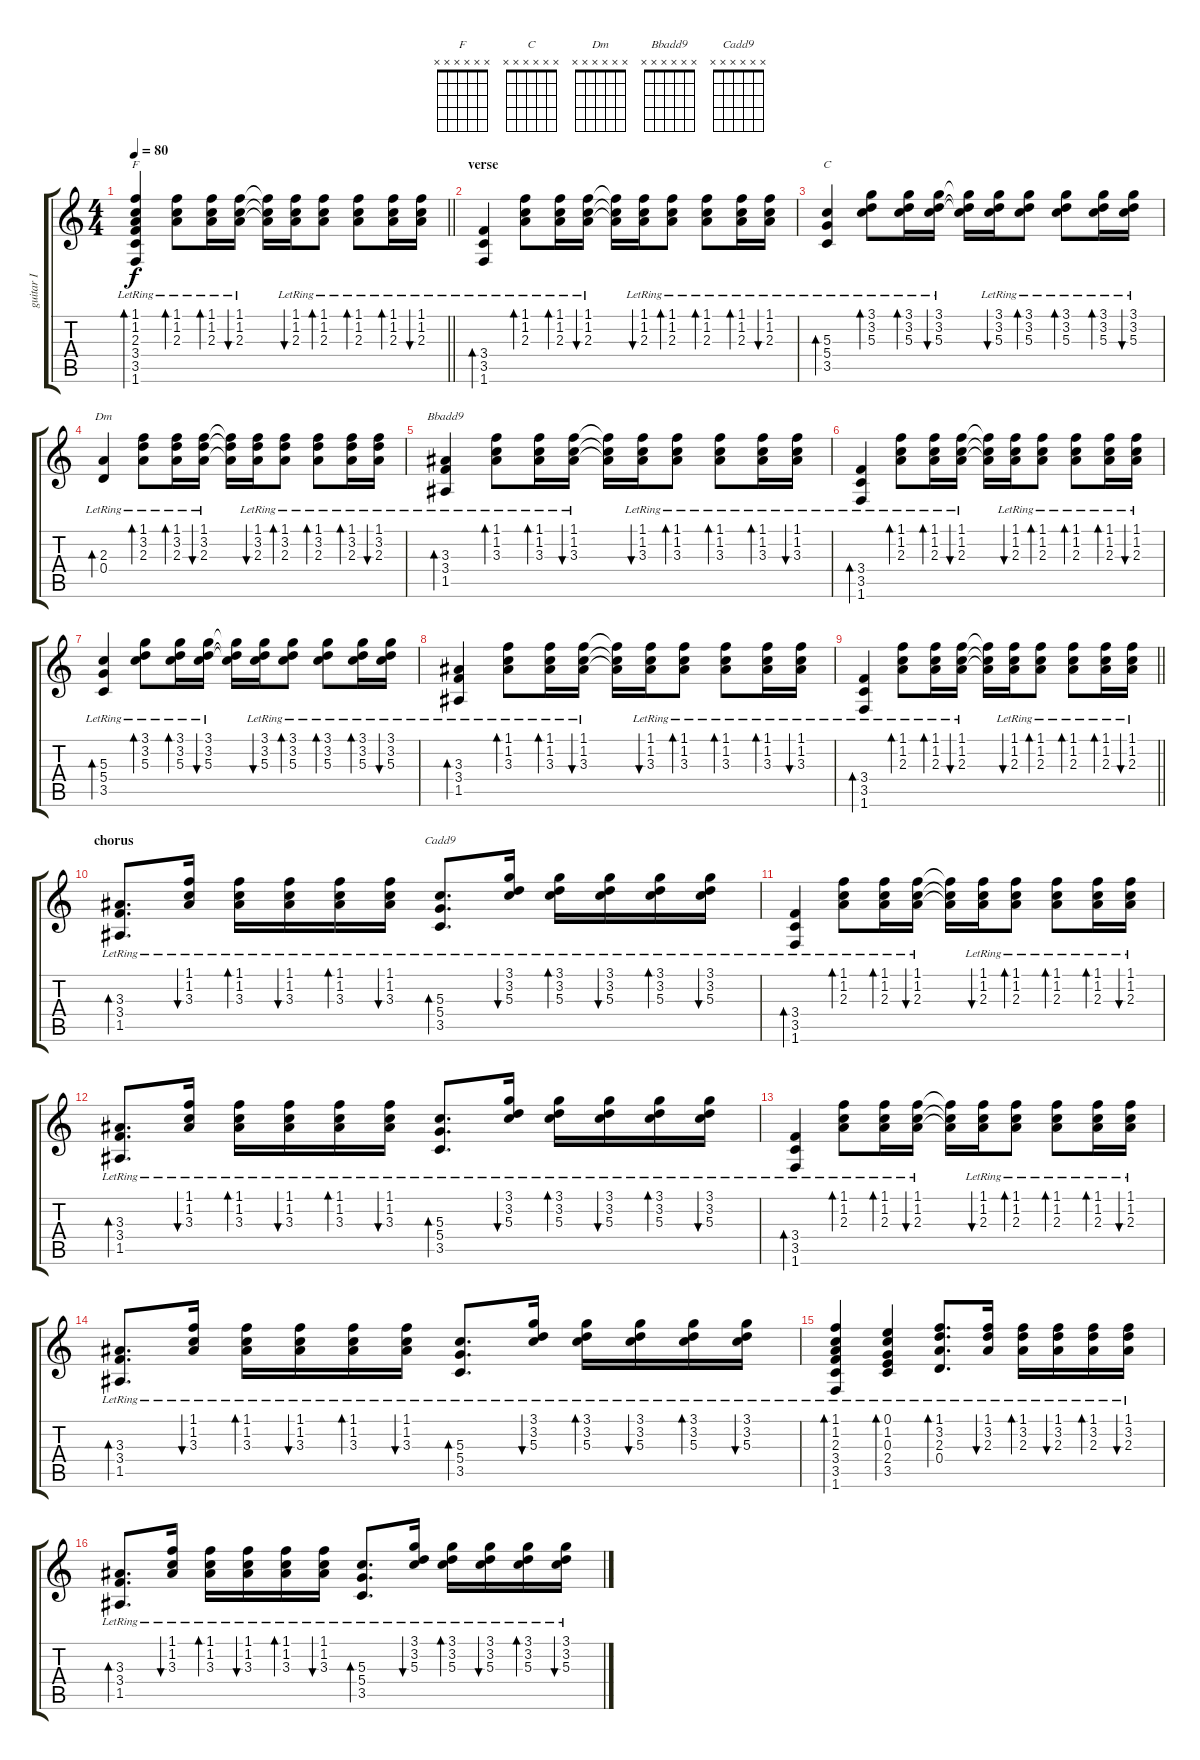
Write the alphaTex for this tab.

\track ("guitar I" "guitar I") {instrument acousticguitarsteel}
\staff {score tabs}
\tuning (E4 B3 G3 D3 A2 E2) {hide}
\chord ("F" x x x x x x)
\chord ("C" x x x x x x)
\chord ("Dm" x x x x x x)
\chord ("Bbadd9" x x x x x x)
\chord ("Cadd9" x x x x x x)
\ts (4 4)
\tempo 80
\clef g2
\barLineRight lightlight
\ks c
(1.1{lr} 1.2{lr} 2.3{lr} 3.4{lr} 3.5{lr} 1.6{lr}).4{bd 60 ch "F" dy f} (1.1{lr} 1.2{lr} 2.3{lr}).8{bd 60} (1.1{lr} 1.2{lr} 2.3{lr}).16{bd 60} (1.1{lr} 1.2{lr} 2.3{lr}).16{bu 60} (1.1{t} 1.2{t} 2.3{t}).16 (1.1{lr} 1.2{lr} 2.3{lr}).16{bu 60} (1.1{lr} 1.2{lr} 2.3{lr}).8{bd 60} (1.1{lr} 1.2{lr} 2.3{lr}).8{bd 60} (1.1{lr} 1.2{lr} 2.3{lr}).16{bd 60} (1.1{lr} 1.2{lr} 2.3{lr}).16{bu 60} |
\section ("" "verse")
(3.4{lr} 3.5{lr} 1.6{lr}).4{bd 60} (1.1{lr} 1.2{lr} 2.3{lr}).8{bd 60} (1.1{lr} 1.2{lr} 2.3{lr}).16{bd 60} (1.1{lr} 1.2{lr} 2.3{lr}).16{bu 60} (1.1{t} 1.2{t} 2.3{t}).16 (1.1{lr} 1.2{lr} 2.3{lr}).16{bu 60} (1.1{lr} 1.2{lr} 2.3{lr}).8{bd 60} (1.1{lr} 1.2{lr} 2.3{lr}).8{bd 60} (1.1{lr} 1.2{lr} 2.3{lr}).16{bd 60} (1.1{lr} 1.2{lr} 2.3{lr}).16{bu 60} |
(5.3{lr} 5.4{lr} 3.5{lr}).4{bd 60 ch "C"} (3.1{lr} 3.2{lr} 5.3{lr}).8{bd 60} (3.1{lr} 3.2{lr} 5.3{lr}).16{bd 60} (3.1{lr} 3.2{lr} 5.3{lr}).16{bu 60} (3.1{t} 3.2{t} 5.3{t}).16 (3.1{lr} 3.2{lr} 5.3{lr}).16{bu 60} (3.1{lr} 3.2{lr} 5.3{lr}).8{bd 60} (3.1{lr} 3.2{lr} 5.3{lr}).8{bd 60} (3.1{lr} 3.2{lr} 5.3{lr}).16{bd 60} (3.1{lr} 3.2{lr} 5.3{lr}).16{bu 60} |
(2.3{lr} 0.4{lr}).4{bd 60 ch "Dm"} (1.1{lr} 3.2{lr} 2.3{lr}).8{bd 60} (1.1{lr} 3.2{lr} 2.3{lr}).16{bd 60} (1.1{lr} 3.2{lr} 2.3{lr}).16{bu 60} (1.1{t} 3.2{t} 2.3{t}).16 (1.1{lr} 3.2{lr} 2.3{lr}).16{bu 60} (1.1{lr} 3.2{lr} 2.3{lr}).8{bd 60} (1.1{lr} 3.2{lr} 2.3{lr}).8{bd 60} (1.1{lr} 3.2{lr} 2.3{lr}).16{bd 60} (1.1{lr} 3.2{lr} 2.3{lr}).16{bu 60} |
(3.3{lr} 3.4{lr} 1.5{lr}).4{bd 60 ch "Bbadd9"} (1.1{lr} 1.2{lr} 3.3{lr}).8{bd 60} (1.1{lr} 1.2{lr} 3.3{lr}).16{bd 60} (1.1{lr} 1.2{lr} 3.3{lr}).16{bu 60} (1.1{t} 1.2{t} 3.3{t}).16 (1.1{lr} 1.2{lr} 3.3{lr}).16{bu 60} (1.1{lr} 1.2{lr} 3.3{lr}).8{bd 60} (1.1{lr} 1.2{lr} 3.3{lr}).8{bd 60} (1.1{lr} 1.2{lr} 3.3{lr}).16{bd 60} (1.1{lr} 1.2{lr} 3.3{lr}).16{bu 60} |
(3.4{lr} 3.5{lr} 1.6{lr}).4{bd 60} (1.1{lr} 1.2{lr} 2.3{lr}).8{bd 60} (1.1{lr} 1.2{lr} 2.3{lr}).16{bd 60} (1.1{lr} 1.2{lr} 2.3{lr}).16{bu 60} (1.1{t} 1.2{t} 2.3{t}).16 (1.1{lr} 1.2{lr} 2.3{lr}).16{bu 60} (1.1{lr} 1.2{lr} 2.3{lr}).8{bd 60} (1.1{lr} 1.2{lr} 2.3{lr}).8{bd 60} (1.1{lr} 1.2{lr} 2.3{lr}).16{bd 60} (1.1{lr} 1.2{lr} 2.3{lr}).16{bu 60} |
(5.3{lr} 5.4{lr} 3.5{lr}).4{bd 60} (3.1{lr} 3.2{lr} 5.3{lr}).8{bd 60} (3.1{lr} 3.2{lr} 5.3{lr}).16{bd 60} (3.1{lr} 3.2{lr} 5.3{lr}).16{bu 60} (3.1{t} 3.2{t} 5.3{t}).16 (3.1{lr} 3.2{lr} 5.3{lr}).16{bu 60} (3.1{lr} 3.2{lr} 5.3{lr}).8{bd 60} (3.1{lr} 3.2{lr} 5.3{lr}).8{bd 60} (3.1{lr} 3.2{lr} 5.3{lr}).16{bd 60} (3.1{lr} 3.2{lr} 5.3{lr}).16{bu 60} |
(3.3{lr} 3.4{lr} 1.5{lr}).4{bd 60} (1.1{lr} 1.2{lr} 3.3{lr}).8{bd 60} (1.1{lr} 1.2{lr} 3.3{lr}).16{bd 60} (1.1{lr} 1.2{lr} 3.3{lr}).16{bu 60} (1.1{t} 1.2{t} 3.3{t}).16 (1.1{lr} 1.2{lr} 3.3{lr}).16{bu 60} (1.1{lr} 1.2{lr} 3.3{lr}).8{bd 60} (1.1{lr} 1.2{lr} 3.3{lr}).8{bd 60} (1.1{lr} 1.2{lr} 3.3{lr}).16{bd 60} (1.1{lr} 1.2{lr} 3.3{lr}).16{bu 60} |
\barLineRight lightlight
(3.4{lr} 3.5{lr} 1.6{lr}).4{bd 60} (1.1{lr} 1.2{lr} 2.3{lr}).8{bd 60} (1.1{lr} 1.2{lr} 2.3{lr}).16{bd 60} (1.1{lr} 1.2{lr} 2.3{lr}).16{bu 60} (1.1{t} 1.2{t} 2.3{t}).16 (1.1{lr} 1.2{lr} 2.3{lr}).16{bu 60} (1.1{lr} 1.2{lr} 2.3{lr}).8{bd 60} (1.1{lr} 1.2{lr} 2.3{lr}).8{bd 60} (1.1{lr} 1.2{lr} 2.3{lr}).16{bd 60} (1.1{lr} 1.2{lr} 2.3{lr}).16{bu 60} |
\section ("" "chorus")
(3.3{lr} 3.4{lr} 1.5{lr}).8{d bd 60} (1.1{lr} 1.2{lr} 3.3{lr}).16{bu 60} (1.1{lr} 1.2{lr} 3.3{lr}).16{bd 60} (1.1{lr} 1.2{lr} 3.3{lr}).16{bu 60} (1.1{lr} 1.2{lr} 3.3{lr}).16{bd 60} (1.1{lr} 1.2{lr} 3.3{lr}).16{bu 60} (5.3{lr} 5.4{lr} 3.5{lr}).8{d bd 60 ch "Cadd9"} (3.1{lr} 3.2{lr} 5.3{lr}).16{bu 60} (3.1{lr} 3.2{lr} 5.3{lr}).16{bd 60} (3.1{lr} 3.2{lr} 5.3{lr}).16{bu 60} (3.1{lr} 3.2{lr} 5.3{lr}).16{bd 60} (3.1{lr} 3.2{lr} 5.3{lr}).16{bu 60} |
(3.4{lr} 3.5{lr} 1.6{lr}).4{bd 60} (1.1{lr} 1.2{lr} 2.3{lr}).8{bd 60} (1.1{lr} 1.2{lr} 2.3{lr}).16{bd 60} (1.1{lr} 1.2{lr} 2.3{lr}).16{bu 60} (1.1{t} 1.2{t} 2.3{t}).16 (1.1{lr} 1.2{lr} 2.3{lr}).16{bu 60} (1.1{lr} 1.2{lr} 2.3{lr}).8{bd 60} (1.1{lr} 1.2{lr} 2.3{lr}).8{bd 60} (1.1{lr} 1.2{lr} 2.3{lr}).16{bd 60} (1.1{lr} 1.2{lr} 2.3{lr}).16{bu 60} |
(3.3{lr} 3.4{lr} 1.5{lr}).8{d bd 60} (1.1{lr} 1.2{lr} 3.3{lr}).16{bu 60} (1.1{lr} 1.2{lr} 3.3{lr}).16{bd 60} (1.1{lr} 1.2{lr} 3.3{lr}).16{bu 60} (1.1{lr} 1.2{lr} 3.3{lr}).16{bd 60} (1.1{lr} 1.2{lr} 3.3{lr}).16{bu 60} (5.3{lr} 5.4{lr} 3.5{lr}).8{d bd 60} (3.1{lr} 3.2{lr} 5.3{lr}).16{bu 60} (3.1{lr} 3.2{lr} 5.3{lr}).16{bd 60} (3.1{lr} 3.2{lr} 5.3{lr}).16{bu 60} (3.1{lr} 3.2{lr} 5.3{lr}).16{bd 60} (3.1{lr} 3.2{lr} 5.3{lr}).16{bu 60} |
(3.4{lr} 3.5{lr} 1.6{lr}).4{bd 60} (1.1{lr} 1.2{lr} 2.3{lr}).8{bd 60} (1.1{lr} 1.2{lr} 2.3{lr}).16{bd 60} (1.1{lr} 1.2{lr} 2.3{lr}).16{bu 60} (1.1{t} 1.2{t} 2.3{t}).16 (1.1{lr} 1.2{lr} 2.3{lr}).16{bu 60} (1.1{lr} 1.2{lr} 2.3{lr}).8{bd 60} (1.1{lr} 1.2{lr} 2.3{lr}).8{bd 60} (1.1{lr} 1.2{lr} 2.3{lr}).16{bd 60} (1.1{lr} 1.2{lr} 2.3{lr}).16{bu 60} |
(3.3{lr} 3.4{lr} 1.5{lr}).8{d bd 60} (1.1{lr} 1.2{lr} 3.3{lr}).16{bu 60} (1.1{lr} 1.2{lr} 3.3{lr}).16{bd 60} (1.1{lr} 1.2{lr} 3.3{lr}).16{bu 60} (1.1{lr} 1.2{lr} 3.3{lr}).16{bd 60} (1.1{lr} 1.2{lr} 3.3{lr}).16{bu 60} (5.3{lr} 5.4{lr} 3.5{lr}).8{d bd 60} (3.1{lr} 3.2{lr} 5.3{lr}).16{bu 60} (3.1{lr} 3.2{lr} 5.3{lr}).16{bd 60} (3.1{lr} 3.2{lr} 5.3{lr}).16{bu 60} (3.1{lr} 3.2{lr} 5.3{lr}).16{bd 60} (3.1{lr} 3.2{lr} 5.3{lr}).16{bu 60} |
(1.1{lr} 1.2{lr} 2.3{lr} 3.4{lr} 3.5{lr} 1.6{lr}).4{bd 60} (0.1{lr} 1.2{lr} 0.3{lr} 2.4{lr} 3.5{lr}).4{bd 60} (1.1{lr} 3.2{lr} 2.3{lr} 0.4{lr}).8{d bd 60} (1.1{lr} 3.2{lr} 2.3{lr}).16{bu 60} (1.1{lr} 3.2{lr} 2.3{lr}).16{bd 60} (1.1{lr} 3.2{lr} 2.3{lr}).16{bu 60} (1.1{lr} 3.2{lr} 2.3{lr}).16{bd 60} (1.1{lr} 3.2{lr} 2.3{lr}).16{bu 60} |
(3.3{lr} 3.4{lr} 1.5{lr}).8{d bd 60} (1.1{lr} 1.2{lr} 3.3{lr}).16{bu 60} (1.1{lr} 1.2{lr} 3.3{lr}).16{bd 60} (1.1{lr} 1.2{lr} 3.3{lr}).16{bu 60} (1.1{lr} 1.2{lr} 3.3{lr}).16{bd 60} (1.1{lr} 1.2{lr} 3.3{lr}).16{bu 60} (5.3{lr} 5.4{lr} 3.5{lr}).8{d bd 60} (3.1{lr} 3.2{lr} 5.3{lr}).16{bu 60} (3.1{lr} 3.2{lr} 5.3{lr}).16{bd 60} (3.1{lr} 3.2{lr} 5.3{lr}).16{bu 60} (3.1{lr} 3.2{lr} 5.3{lr}).16{bd 60} (3.1{lr} 3.2{lr} 5.3{lr}).16{bu 60}
